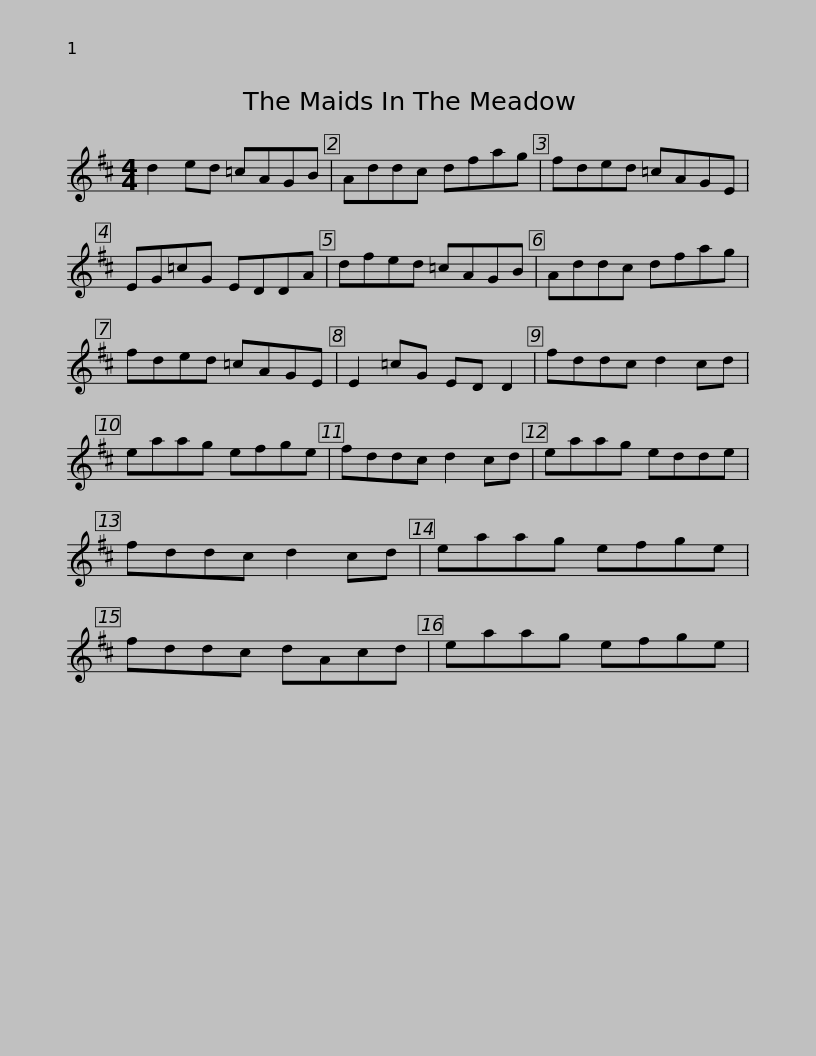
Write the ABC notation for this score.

X:1
L:1/8
M:4/4
I:linebreak $
K:D
V:1 treble
V:1
 d2 ed =cAGB | Addc dfag | fded =cAGE | EG=cG EDDA | dfed =cAGB |$ %5
 Addc dfag | fded =cAGE | E2 =cG ED D2 | fddc d2 cd | eaag efge | %10
 fddc d2 cd |$ eaag edde | fddc d2 cd | eaag efge | fddc dAcd | %15
 eaag efge | %16
